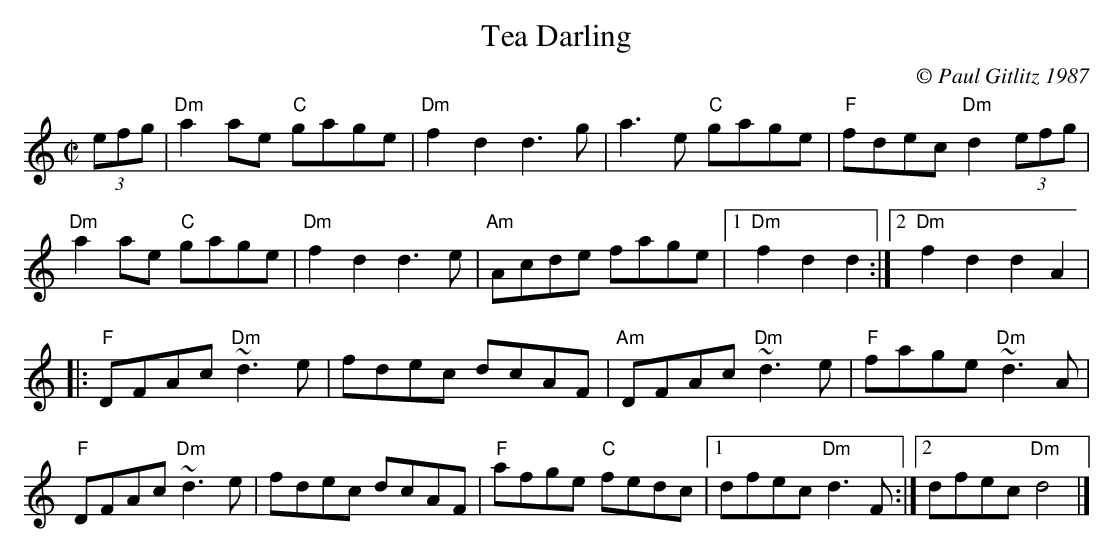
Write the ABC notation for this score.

X:1
T:Tea Darling
M:C|
L:1/8
C:© Paul Gitlitz 1987
K:C
(3efg|"Dm"a2ae "C"gage|"Dm"f2d2d3g|a3e "C"gage| "F"fdec  "Dm"d2(3efg|!
"Dm"a2ae "C"gage|"Dm"f2d2d3e|"Am"Acde fage|1"Dm"f2d2d2:|2"Dm"f2d2d2A2|!
|:"F"DFAc "Dm"~d3e|fdec dcAF|"Am"DFAc "Dm"~d3e|"F"fage "Dm"~d3A|!
"F"DFAc "Dm"~d3e|fdec dcAF|"F"afge "C"fedc|1dfec"Dm"d3F:|2dfec"Dm"d4|]
